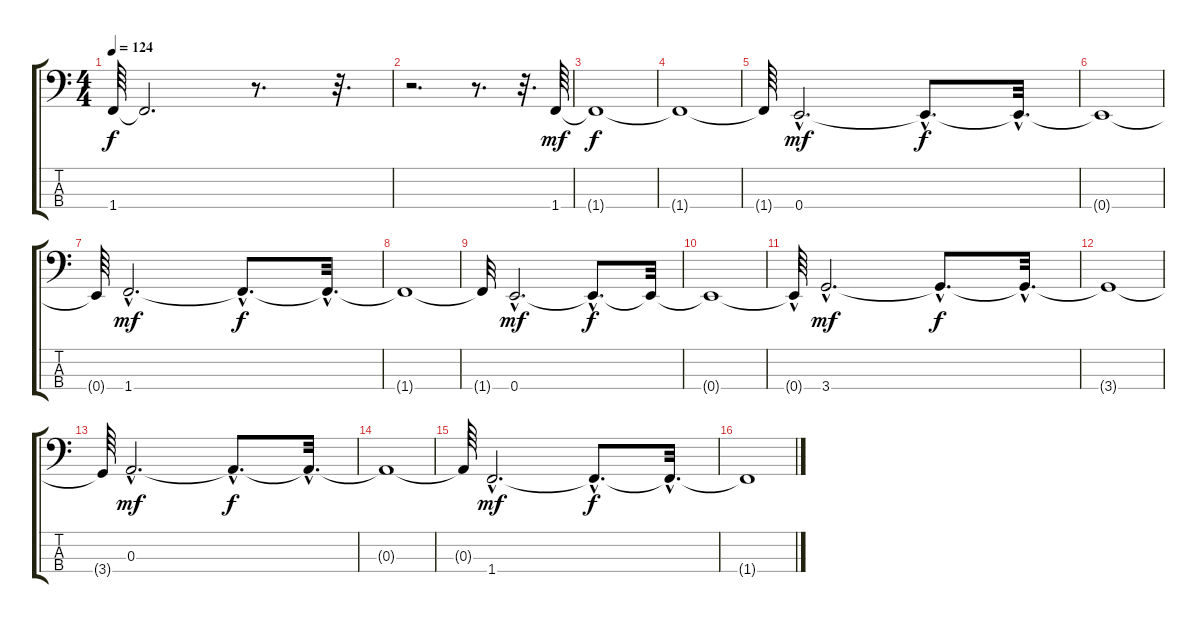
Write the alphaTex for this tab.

\track "" {instrument fretlessbass}
\staff {score tabs}
\tuning (G2 D2 A1 E1) {hide}
\ts (4 4)
\tempo 124
\clef f4
\ks c
1.4{t}.64{dy f} 1.4{t}.2{d} r.8{d} r.32{d} |
r.2{d} r.8{d} r.32{d} 1.4.64{dy mf} |
1.4{t}.1{dy f} |
1.4{t}.1 |
1.4{t}.64 0.4{hac}.2{d dy mf} 0.4{hac t}.8{d dy f} 0.4{hac t}.32{d} |
0.4{t}.1 |
0.4{t}.64 1.4{hac}.2{d dy mf} 1.4{hac t}.8{d dy f} 1.4{hac t}.32{d} |
1.4{t}.1 |
1.4{t}.32 0.4{hac}.2{d dy mf} 0.4{hac t}.8{d dy f} 0.4{t}.32 |
0.4{t}.1 |
0.4{hac t}.64 3.4{hac}.2{d dy mf} 3.4{hac t}.8{d dy f} 3.4{hac t}.32{d} |
3.4{t}.1 |
3.4{t}.64 0.3{hac}.2{d dy mf} 0.3{hac t}.8{d dy f} 0.3{hac t}.32{d} |
0.3{t}.1 |
0.3{t}.64 1.4{hac}.2{d dy mf} 1.4{hac t}.8{d dy f} 1.4{hac t}.32{d} |
1.4{t}.1
